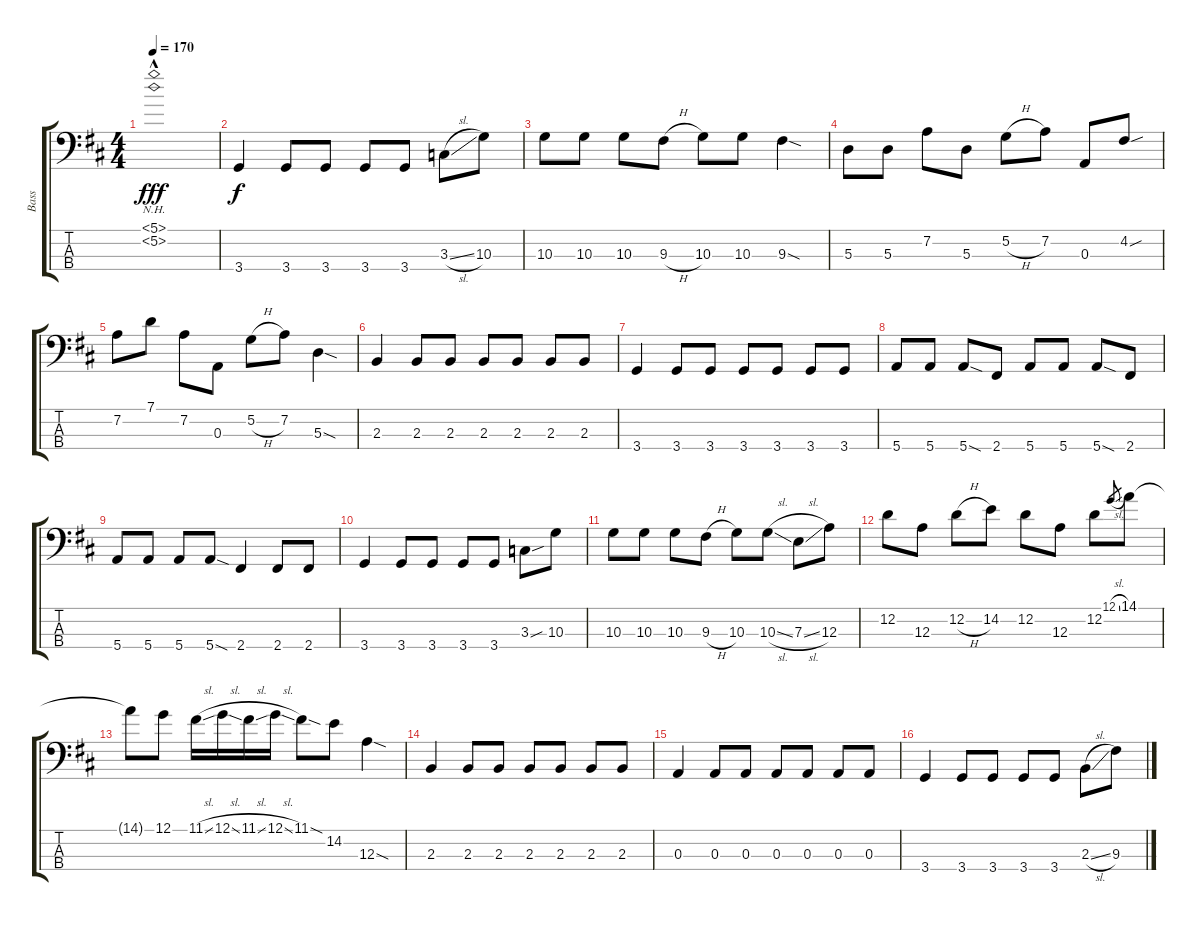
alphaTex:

\track ("Bass" "Bass") {instrument electricbassfinger}
\staff {score tabs}
\tuning (G2 D2 A1 E1) {hide}
\ts (4 4)
\tempo 170
\clef f4
\ks d
(5.1{nh hac} 5.2{nh hac}).1{dy fff volume 16 instrument electricbassfinger} |
3.4.4{dy f instrument electricbassfinger} 3.4.8 3.4.8 3.4.8 3.4.8 3.3{sl}.8 10.3.8 |
10.3.8 10.3.8 10.3.8 9.3{h}.8 10.3.8 10.3.8 9.3{sod}.4 |
5.3.8 5.3.8 7.2.8 5.3.8 5.2{h}.8 7.2.8 0.3.8 4.2{sou}.8 |
7.2.8 7.1.8 7.2.8 0.3.8 5.2{h}.8 7.2.8 5.3{sod}.4 |
2.3.4 2.3.8 2.3.8 2.3.8 2.3.8 2.3.8 2.3.8 |
3.4.4 3.4.8 3.4.8 3.4.8 3.4.8 3.4.8 3.4.8 |
5.4.8 5.4.8 5.4{sod}.8 2.4.8 5.4.8 5.4.8 5.4{sod}.8 2.4.8 |
5.4.8 5.4.8 5.4.8 5.4{sod}.8 2.4.4 2.4.8 2.4.8 |
3.4.4 3.4.8 3.4.8 3.4.8 3.4.8 3.3{sou}.8 10.3.8 |
10.3.8 10.3.8 10.3.8 9.3{h}.8 10.3.8 10.3{sl}.8 7.3{sl}.8 12.3.8 |
12.2.8 12.3.8 12.2{h}.8 14.2.8 12.2.8 12.3.8 12.2.8 12.1{sl}.8{gr} 14.1.8 |
14.1{t}.8 12.1.8 11.1{sl}.16 12.1{sl}.16 11.1{sl}.16 12.1{sl}.16 11.1{sod}.8 14.2.8 12.3{sod}.4 |
2.3.4 2.3.8 2.3.8 2.3.8 2.3.8 2.3.8 2.3.8 |
0.3.4 0.3.8 0.3.8 0.3.8 0.3.8 0.3.8 0.3.8 |
3.4.4 3.4.8 3.4.8 3.4.8 3.4.8 2.3{sl}.8 9.3.8
